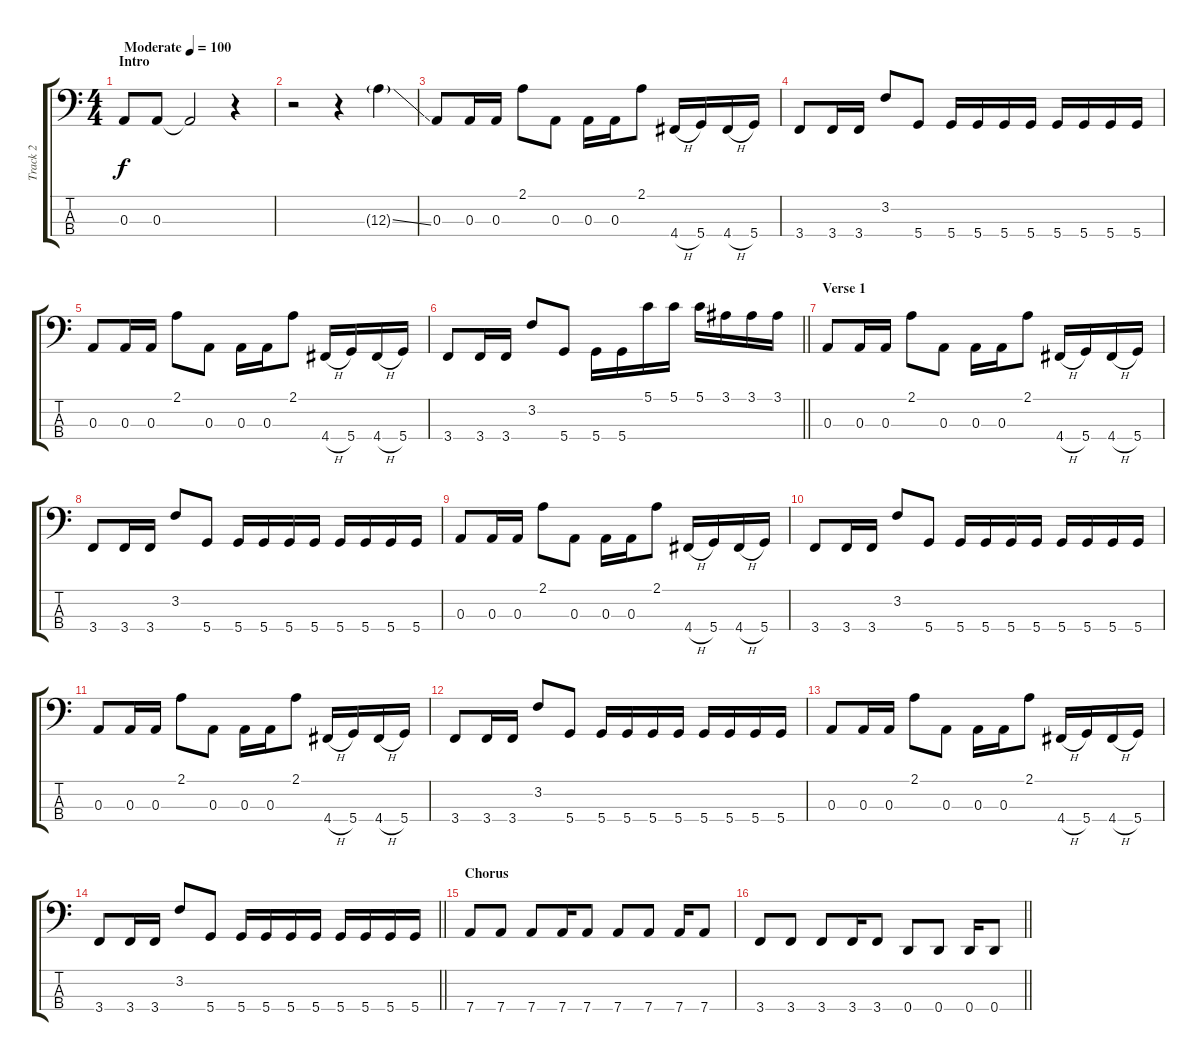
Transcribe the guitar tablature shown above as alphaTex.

\track ("Track 2" "Track 2") {instrument electricbassfinger}
\staff {score tabs}
\tuning (G2 D2 A1 D1) {hide}
\ts (4 4)
\section ("" "Intro")
\tempo (100 "Moderate")
\clef f4
\ks c
0.3.8{dy f instrument electricbassfinger} 0.3.8 0.3{t}.2 r.4 |
r.2 r.4 12.3{ss g}.4 |
0.3.8 0.3.16 0.3.16 2.1.8 0.3.8 0.3.16 0.3.16 2.1.8 4.4{h}.16 5.4.16 4.4{h}.16 5.4.16 |
3.4.8 3.4.16 3.4.16 3.2.8 5.4.8 5.4.16 5.4.16 5.4.16 5.4.16 5.4.16 5.4.16 5.4.16 5.4.16 |
0.3.8 0.3.16 0.3.16 2.1.8 0.3.8 0.3.16 0.3.16 2.1.8 4.4{h}.16 5.4.16 4.4{h}.16 5.4.16 |
\barLineRight lightlight
3.4.8 3.4.16 3.4.16 3.2.8 5.4.8 5.4.16 5.4.16 5.1.16 5.1.16 5.1.16 3.1.16 3.1.16 3.1.16 |
\section ("" "Verse 1")
0.3.8 0.3.16 0.3.16 2.1.8 0.3.8 0.3.16 0.3.16 2.1.8 4.4{h}.16 5.4.16 4.4{h}.16 5.4.16 |
3.4.8 3.4.16 3.4.16 3.2.8 5.4.8 5.4.16 5.4.16 5.4.16 5.4.16 5.4.16 5.4.16 5.4.16 5.4.16 |
0.3.8 0.3.16 0.3.16 2.1.8 0.3.8 0.3.16 0.3.16 2.1.8 4.4{h}.16 5.4.16 4.4{h}.16 5.4.16 |
3.4.8 3.4.16 3.4.16 3.2.8 5.4.8 5.4.16 5.4.16 5.4.16 5.4.16 5.4.16 5.4.16 5.4.16 5.4.16 |
0.3.8 0.3.16 0.3.16 2.1.8 0.3.8 0.3.16 0.3.16 2.1.8 4.4{h}.16 5.4.16 4.4{h}.16 5.4.16 |
3.4.8 3.4.16 3.4.16 3.2.8 5.4.8 5.4.16 5.4.16 5.4.16 5.4.16 5.4.16 5.4.16 5.4.16 5.4.16 |
0.3.8 0.3.16 0.3.16 2.1.8 0.3.8 0.3.16 0.3.16 2.1.8 4.4{h}.16 5.4.16 4.4{h}.16 5.4.16 |
\barLineRight lightlight
3.4.8 3.4.16 3.4.16 3.2.8 5.4.8 5.4.16 5.4.16 5.4.16 5.4.16 5.4.16 5.4.16 5.4.16 5.4.16 |
\section ("" "Chorus")
7.4.8 7.4.8 7.4.8 7.4.16 7.4.8 7.4.8 7.4.8 7.4.16 7.4.8 |
\barLineRight lightlight
3.4.8 3.4.8 3.4.8 3.4.16 3.4.8 0.4.8 0.4.8 0.4.16 0.4.8
